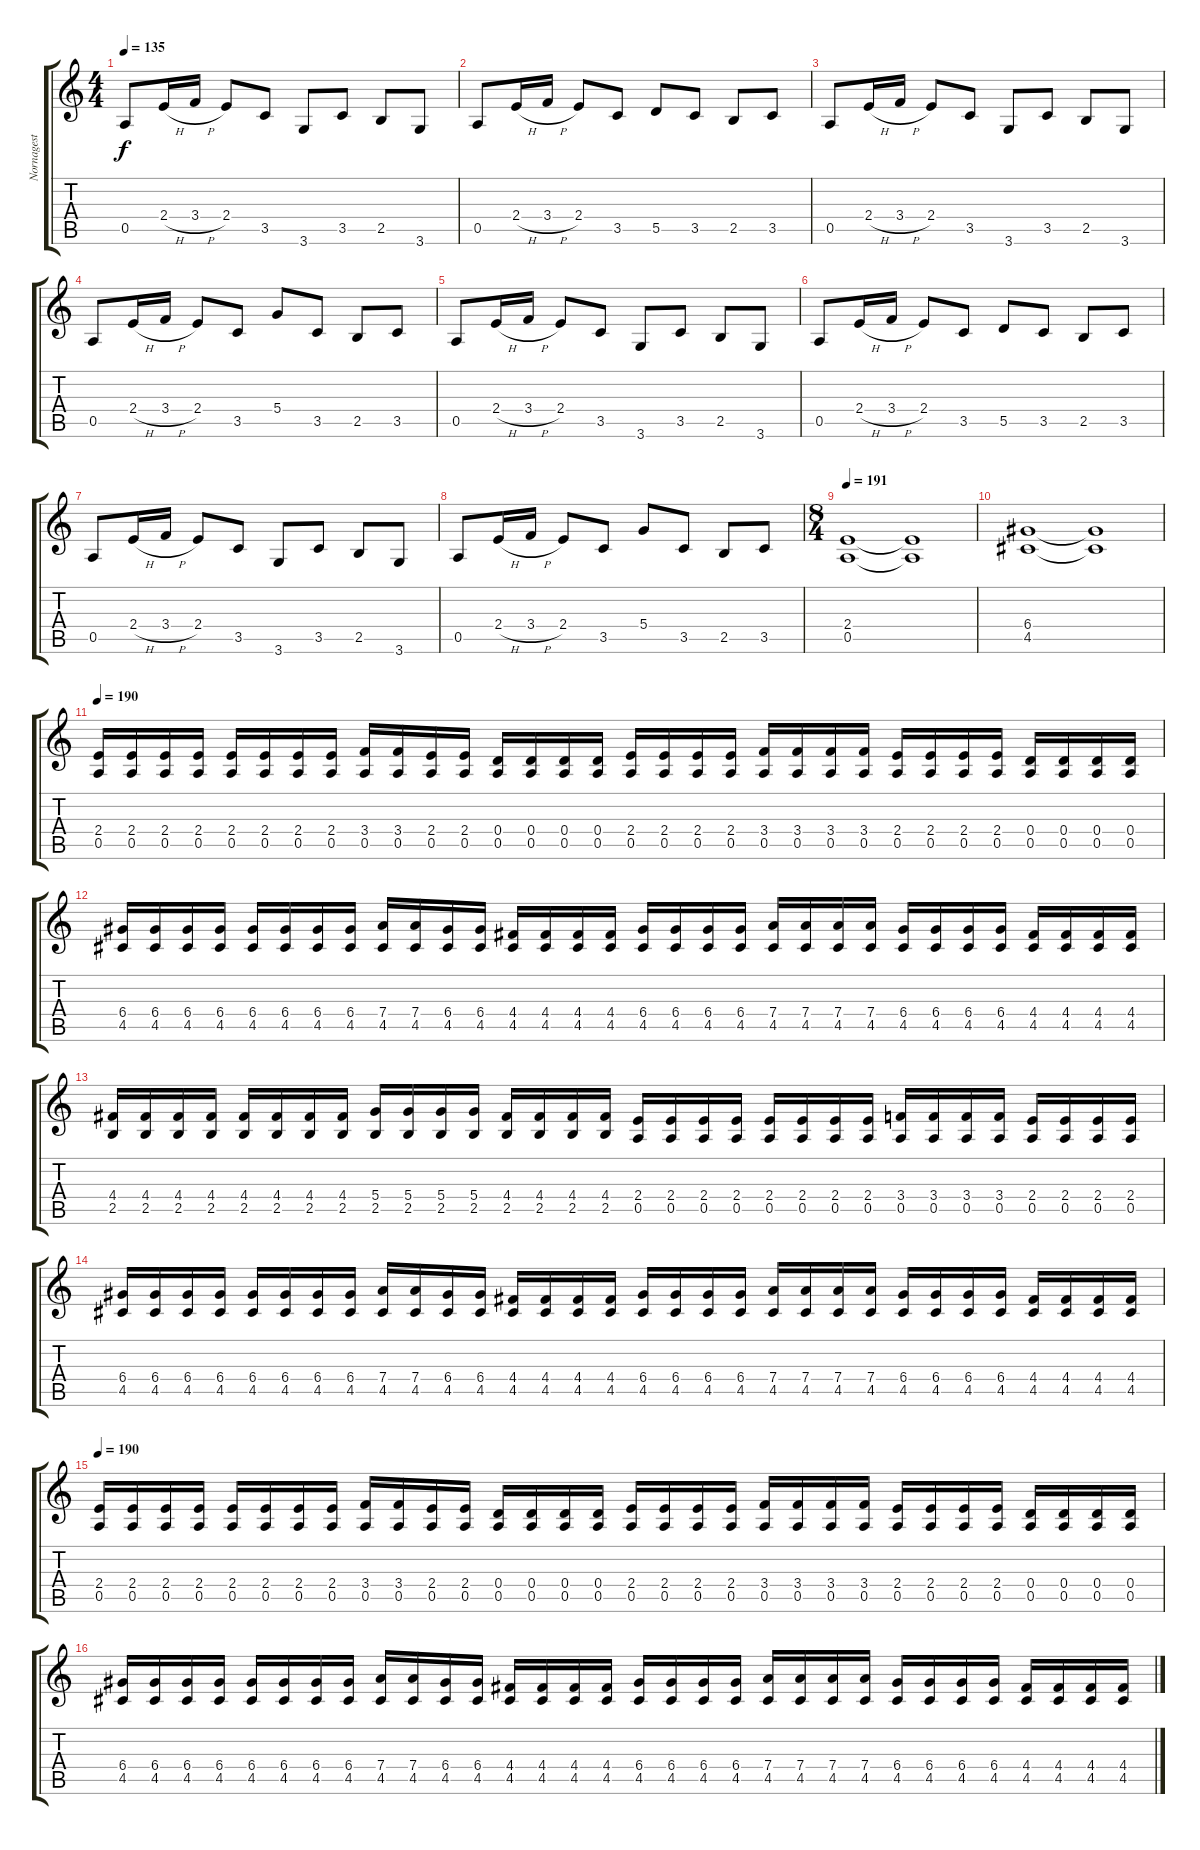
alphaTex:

\track ("Nornagest" "Nornagest") {instrument distortionguitar}
\staff {score tabs}
\tuning (E4 B3 G3 D3 A2 E2) {hide}
\ts (4 4)
\tempo 135
\clef g2
\ks c
0.5.8{dy f} 2.4{h}.16 3.4{h}.16 2.4.8 3.5.8 3.6.8 3.5.8 2.5.8 3.6.8 |
0.5.8 2.4{h}.16 3.4{h}.16 2.4.8 3.5.8 5.5.8 3.5.8 2.5.8 3.5.8 |
0.5.8 2.4{h}.16 3.4{h}.16 2.4.8 3.5.8 3.6.8 3.5.8 2.5.8 3.6.8 |
0.5.8 2.4{h}.16 3.4{h}.16 2.4.8 3.5.8 5.4.8 3.5.8 2.5.8 3.5.8 |
0.5.8 2.4{h}.16 3.4{h}.16 2.4.8 3.5.8 3.6.8 3.5.8 2.5.8 3.6.8 |
0.5.8 2.4{h}.16 3.4{h}.16 2.4.8 3.5.8 5.5.8 3.5.8 2.5.8 3.5.8 |
0.5.8 2.4{h}.16 3.4{h}.16 2.4.8 3.5.8 3.6.8 3.5.8 2.5.8 3.6.8 |
0.5.8 2.4{h}.16 3.4{h}.16 2.4.8 3.5.8 5.4.8 3.5.8 2.5.8 3.5.8 |
\ts (8 4)
\tempo 191
(2.4 0.5).1 (2.4{t} 0.5{t}).1 |
(6.4 4.5).1 (6.4{t} 4.5{t}).1 |
\tempo 190
(2.4 0.5).16 (2.4 0.5).16 (2.4 0.5).16 (2.4 0.5).16 (2.4 0.5).16 (2.4 0.5).16 (2.4 0.5).16 (2.4 0.5).16 (3.4 0.5).16 (3.4 0.5).16 (2.4 0.5).16 (2.4 0.5).16 (0.4 0.5).16 (0.4 0.5).16 (0.4 0.5).16 (0.4 0.5).16 (2.4 0.5).16 (2.4 0.5).16 (2.4 0.5).16 (2.4 0.5).16 (3.4 0.5).16 (3.4 0.5).16 (3.4 0.5).16 (3.4 0.5).16 (2.4 0.5).16 (2.4 0.5).16 (2.4 0.5).16 (2.4 0.5).16 (0.4 0.5).16 (0.4 0.5).16 (0.4 0.5).16 (0.4 0.5).16 |
(6.4 4.5).16 (6.4 4.5).16 (6.4 4.5).16 (6.4 4.5).16 (6.4 4.5).16 (6.4 4.5).16 (6.4 4.5).16 (6.4 4.5).16 (7.4 4.5).16 (7.4 4.5).16 (6.4 4.5).16 (6.4 4.5).16 (4.4 4.5).16 (4.4 4.5).16 (4.4 4.5).16 (4.4 4.5).16 (6.4 4.5).16 (6.4 4.5).16 (6.4 4.5).16 (6.4 4.5).16 (7.4 4.5).16 (7.4 4.5).16 (7.4 4.5).16 (7.4 4.5).16 (6.4 4.5).16 (6.4 4.5).16 (6.4 4.5).16 (6.4 4.5).16 (4.4 4.5).16 (4.4 4.5).16 (4.4 4.5).16 (4.4 4.5).16 |
(4.4 2.5).16 (4.4 2.5).16 (4.4 2.5).16 (4.4 2.5).16 (4.4 2.5).16 (4.4 2.5).16 (4.4 2.5).16 (4.4 2.5).16 (5.4 2.5).16 (5.4 2.5).16 (5.4 2.5).16 (5.4 2.5).16 (4.4 2.5).16 (4.4 2.5).16 (4.4 2.5).16 (4.4 2.5).16 (2.4 0.5).16 (2.4 0.5).16 (2.4 0.5).16 (2.4 0.5).16 (2.4 0.5).16 (2.4 0.5).16 (2.4 0.5).16 (2.4 0.5).16 (3.4 0.5).16 (3.4 0.5).16 (3.4 0.5).16 (3.4 0.5).16 (2.4 0.5).16 (2.4 0.5).16 (2.4 0.5).16 (2.4 0.5).16 |
(6.4 4.5).16 (6.4 4.5).16 (6.4 4.5).16 (6.4 4.5).16 (6.4 4.5).16 (6.4 4.5).16 (6.4 4.5).16 (6.4 4.5).16 (7.4 4.5).16 (7.4 4.5).16 (6.4 4.5).16 (6.4 4.5).16 (4.4 4.5).16 (4.4 4.5).16 (4.4 4.5).16 (4.4 4.5).16 (6.4 4.5).16 (6.4 4.5).16 (6.4 4.5).16 (6.4 4.5).16 (7.4 4.5).16 (7.4 4.5).16 (7.4 4.5).16 (7.4 4.5).16 (6.4 4.5).16 (6.4 4.5).16 (6.4 4.5).16 (6.4 4.5).16 (4.4 4.5).16 (4.4 4.5).16 (4.4 4.5).16 (4.4 4.5).16 |
\tempo 190
(2.4 0.5).16 (2.4 0.5).16 (2.4 0.5).16 (2.4 0.5).16 (2.4 0.5).16 (2.4 0.5).16 (2.4 0.5).16 (2.4 0.5).16 (3.4 0.5).16 (3.4 0.5).16 (2.4 0.5).16 (2.4 0.5).16 (0.4 0.5).16 (0.4 0.5).16 (0.4 0.5).16 (0.4 0.5).16 (2.4 0.5).16 (2.4 0.5).16 (2.4 0.5).16 (2.4 0.5).16 (3.4 0.5).16 (3.4 0.5).16 (3.4 0.5).16 (3.4 0.5).16 (2.4 0.5).16 (2.4 0.5).16 (2.4 0.5).16 (2.4 0.5).16 (0.4 0.5).16 (0.4 0.5).16 (0.4 0.5).16 (0.4 0.5).16 |
(6.4 4.5).16 (6.4 4.5).16 (6.4 4.5).16 (6.4 4.5).16 (6.4 4.5).16 (6.4 4.5).16 (6.4 4.5).16 (6.4 4.5).16 (7.4 4.5).16 (7.4 4.5).16 (6.4 4.5).16 (6.4 4.5).16 (4.4 4.5).16 (4.4 4.5).16 (4.4 4.5).16 (4.4 4.5).16 (6.4 4.5).16 (6.4 4.5).16 (6.4 4.5).16 (6.4 4.5).16 (7.4 4.5).16 (7.4 4.5).16 (7.4 4.5).16 (7.4 4.5).16 (6.4 4.5).16 (6.4 4.5).16 (6.4 4.5).16 (6.4 4.5).16 (4.4 4.5).16 (4.4 4.5).16 (4.4 4.5).16 (4.4 4.5).16
